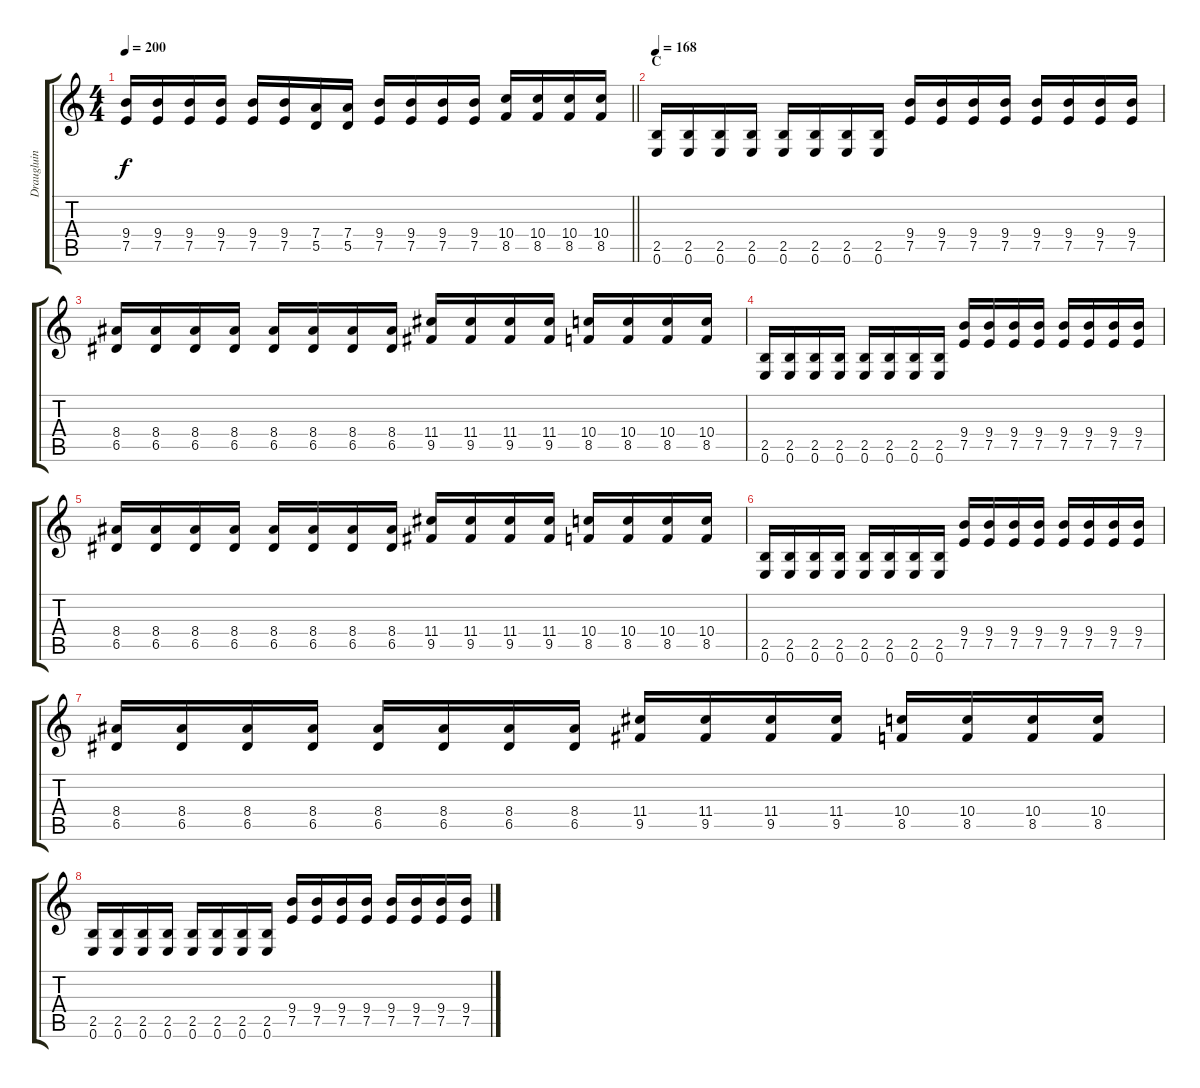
\track ("Draugluin" "Draugluin") {instrument distortionguitar}
\staff {score tabs}
\tuning (E4 B3 G3 D3 A2 E2) {hide}
\ts (4 4)
\tempo 200
\clef g2
\barLineRight lightlight
\ks c
(9.4 7.5).16{dy f} (9.4 7.5).16 (9.4 7.5).16 (9.4 7.5).16 (9.4 7.5).16 (9.4 7.5).16 (7.4 5.5).16 (7.4 5.5).16 (9.4 7.5).16 (9.4 7.5).16 (9.4 7.5).16 (9.4 7.5).16 (10.4 8.5).16 (10.4 8.5).16 (10.4 8.5).16 (10.4 8.5).16 |
\section ("" "C")
\tempo 168
(2.5 0.6).16 (2.5 0.6).16 (2.5 0.6).16 (2.5 0.6).16 (2.5 0.6).16 (2.5 0.6).16 (2.5 0.6).16 (2.5 0.6).16 (9.4 7.5).16 (9.4 7.5).16 (9.4 7.5).16 (9.4 7.5).16 (9.4 7.5).16 (9.4 7.5).16 (9.4 7.5).16 (9.4 7.5).16 |
(8.4 6.5).16 (8.4 6.5).16 (8.4 6.5).16 (8.4 6.5).16 (8.4 6.5).16 (8.4 6.5).16 (8.4 6.5).16 (8.4 6.5).16 (11.4 9.5).16 (11.4 9.5).16 (11.4 9.5).16 (11.4 9.5).16 (10.4 8.5).16 (10.4 8.5).16 (10.4 8.5).16 (10.4 8.5).16 |
(2.5 0.6).16 (2.5 0.6).16 (2.5 0.6).16 (2.5 0.6).16 (2.5 0.6).16 (2.5 0.6).16 (2.5 0.6).16 (2.5 0.6).16 (9.4 7.5).16 (9.4 7.5).16 (9.4 7.5).16 (9.4 7.5).16 (9.4 7.5).16 (9.4 7.5).16 (9.4 7.5).16 (9.4 7.5).16 |
(8.4 6.5).16 (8.4 6.5).16 (8.4 6.5).16 (8.4 6.5).16 (8.4 6.5).16 (8.4 6.5).16 (8.4 6.5).16 (8.4 6.5).16 (11.4 9.5).16 (11.4 9.5).16 (11.4 9.5).16 (11.4 9.5).16 (10.4 8.5).16 (10.4 8.5).16 (10.4 8.5).16 (10.4 8.5).16 |
(2.5 0.6).16 (2.5 0.6).16 (2.5 0.6).16 (2.5 0.6).16 (2.5 0.6).16 (2.5 0.6).16 (2.5 0.6).16 (2.5 0.6).16 (9.4 7.5).16 (9.4 7.5).16 (9.4 7.5).16 (9.4 7.5).16 (9.4 7.5).16 (9.4 7.5).16 (9.4 7.5).16 (9.4 7.5).16 |
(8.4 6.5).16 (8.4 6.5).16 (8.4 6.5).16 (8.4 6.5).16 (8.4 6.5).16 (8.4 6.5).16 (8.4 6.5).16 (8.4 6.5).16 (11.4 9.5).16 (11.4 9.5).16 (11.4 9.5).16 (11.4 9.5).16 (10.4 8.5).16 (10.4 8.5).16 (10.4 8.5).16 (10.4 8.5).16 |
(2.5 0.6).16 (2.5 0.6).16 (2.5 0.6).16 (2.5 0.6).16 (2.5 0.6).16 (2.5 0.6).16 (2.5 0.6).16 (2.5 0.6).16 (9.4 7.5).16 (9.4 7.5).16 (9.4 7.5).16 (9.4 7.5).16 (9.4 7.5).16 (9.4 7.5).16 (9.4 7.5).16 (9.4 7.5).16
